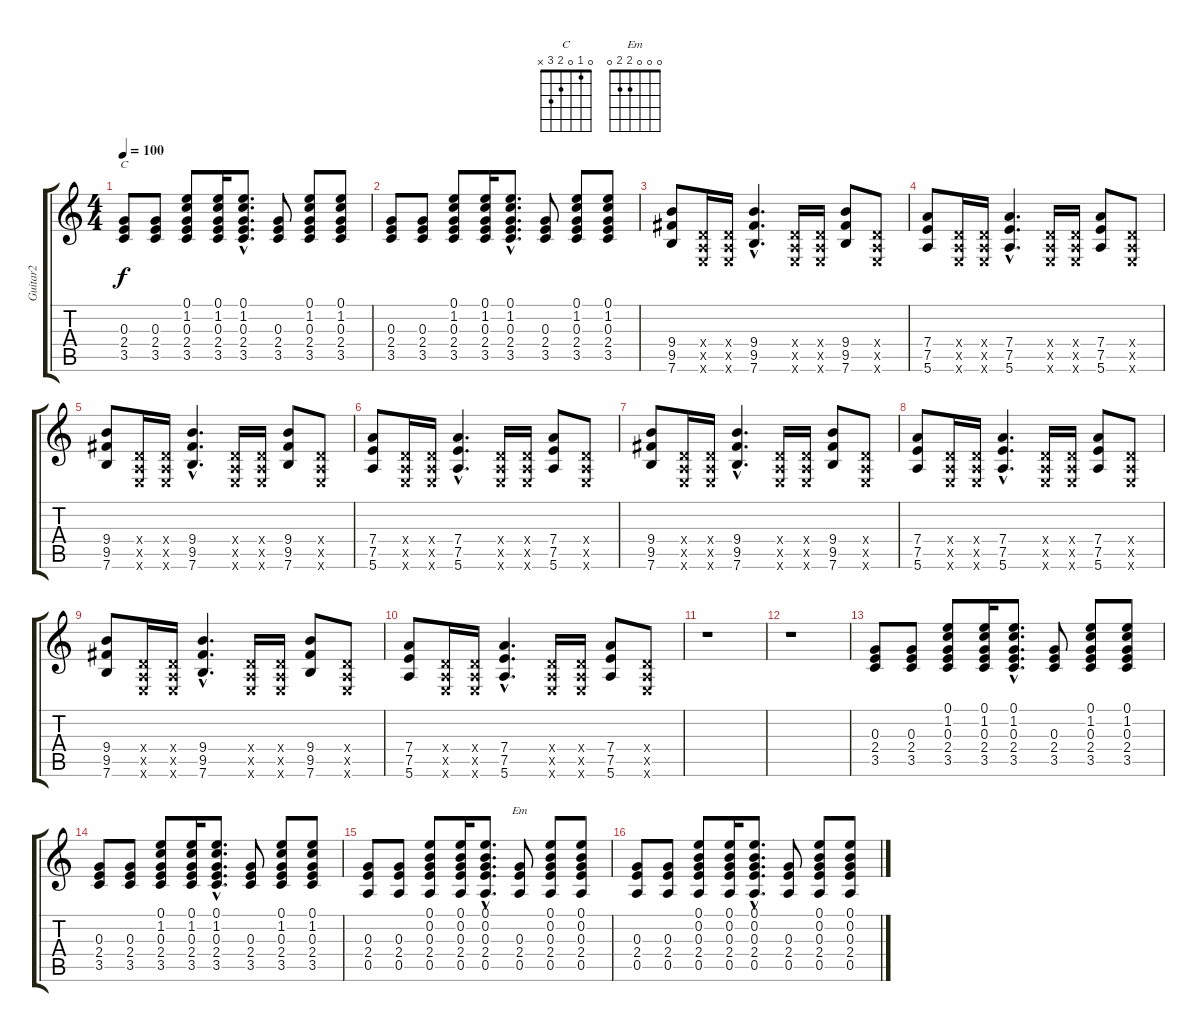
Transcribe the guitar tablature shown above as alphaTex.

\track ("Guitar2" "Guitar2") {instrument electricguitarclean}
\staff {score tabs}
\tuning (E4 B3 G3 D3 A2 E2) {hide}
\chord ("C" 0 1 0 2 3 x)
\chord ("Em" 0 0 0 2 2 0)
\ts (4 4)
\tempo 100
\clef g2
\ks c
(0.3 2.4 3.5).8{ch "C" dy f} (0.3 2.4 3.5).8 (0.1 1.2 0.3 2.4 3.5).8 (0.1 1.2 0.3 2.4 3.5).16 (0.1{hac} 1.2{hac} 0.3{hac} 2.4{hac} 3.5{hac}).8{d} (0.3 2.4 3.5).8 (0.1 1.2 0.3 2.4 3.5).8 (0.1 1.2 0.3 2.4 3.5).8 |
(0.3 2.4 3.5).8 (0.3 2.4 3.5).8 (0.1 1.2 0.3 2.4 3.5).8 (0.1 1.2 0.3 2.4 3.5).16 (0.1{hac} 1.2{hac} 0.3{hac} 2.4{hac} 3.5{hac}).8{d} (0.3 2.4 3.5).8 (0.1 1.2 0.3 2.4 3.5).8 (0.1 1.2 0.3 2.4 3.5).8 |
(9.4 9.5 7.6).8{volume 13 instrument distortionguitar} (0.4{x} 0.5{x} 0.6{x}).16 (0.4{x} 0.5{x} 0.6{x}).16 (9.4{hac} 9.5{hac} 7.6{hac}).4{d} (0.4{x} 0.5{x} 0.6{x}).16 (0.4{x} 0.5{x} 0.6{x}).16 (9.4 9.5 7.6).8 (0.4{x} 0.5{x} 0.6{x}).8 |
(7.4 7.5 5.6).8 (0.4{x} 0.5{x} 0.6{x}).16 (0.4{x} 0.5{x} 0.6{x}).16 (7.4{hac} 7.5{hac} 5.6{hac}).4{d} (0.4{x} 0.5{x} 0.6{x}).16 (0.4{x} 0.5{x} 0.6{x}).16 (7.4 7.5 5.6).8 (0.4{x} 0.5{x} 0.6{x}).8 |
(9.4 9.5 7.6).8 (0.4{x} 0.5{x} 0.6{x}).16 (0.4{x} 0.5{x} 0.6{x}).16 (9.4{hac} 9.5{hac} 7.6{hac}).4{d} (0.4{x} 0.5{x} 0.6{x}).16 (0.4{x} 0.5{x} 0.6{x}).16 (9.4 9.5 7.6).8 (0.4{x} 0.5{x} 0.6{x}).8 |
(7.4 7.5 5.6).8 (0.4{x} 0.5{x} 0.6{x}).16 (0.4{x} 0.5{x} 0.6{x}).16 (7.4{hac} 7.5{hac} 5.6{hac}).4{d} (0.4{x} 0.5{x} 0.6{x}).16 (0.4{x} 0.5{x} 0.6{x}).16 (7.4 7.5 5.6).8 (0.4{x} 0.5{x} 0.6{x}).8 |
(9.4 9.5 7.6).8 (0.4{x} 0.5{x} 0.6{x}).16 (0.4{x} 0.5{x} 0.6{x}).16 (9.4{hac} 9.5{hac} 7.6{hac}).4{d} (0.4{x} 0.5{x} 0.6{x}).16 (0.4{x} 0.5{x} 0.6{x}).16 (9.4 9.5 7.6).8 (0.4{x} 0.5{x} 0.6{x}).8 |
(7.4 7.5 5.6).8 (0.4{x} 0.5{x} 0.6{x}).16 (0.4{x} 0.5{x} 0.6{x}).16 (7.4{hac} 7.5{hac} 5.6{hac}).4{d} (0.4{x} 0.5{x} 0.6{x}).16 (0.4{x} 0.5{x} 0.6{x}).16 (7.4 7.5 5.6).8 (0.4{x} 0.5{x} 0.6{x}).8 |
(9.4 9.5 7.6).8 (0.4{x} 0.5{x} 0.6{x}).16 (0.4{x} 0.5{x} 0.6{x}).16 (9.4{hac} 9.5{hac} 7.6{hac}).4{d} (0.4{x} 0.5{x} 0.6{x}).16 (0.4{x} 0.5{x} 0.6{x}).16 (9.4 9.5 7.6).8 (0.4{x} 0.5{x} 0.6{x}).8 |
(7.4 7.5 5.6).8 (0.4{x} 0.5{x} 0.6{x}).16 (0.4{x} 0.5{x} 0.6{x}).16 (7.4{hac} 7.5{hac} 5.6{hac}).4{d} (0.4{x} 0.5{x} 0.6{x}).16 (0.4{x} 0.5{x} 0.6{x}).16 (7.4 7.5 5.6).8 (0.4{x} 0.5{x} 0.6{x}).8 |
r.1{volume 8 instrument electricguitarclean} |
r.1 |
(0.3 2.4 3.5).8 (0.3 2.4 3.5).8 (0.1 1.2 0.3 2.4 3.5).8 (0.1 1.2 0.3 2.4 3.5).16 (0.1{hac} 1.2{hac} 0.3{hac} 2.4{hac} 3.5{hac}).8{d} (0.3 2.4 3.5).8 (0.1 1.2 0.3 2.4 3.5).8 (0.1 1.2 0.3 2.4 3.5).8 |
(0.3 2.4 3.5).8 (0.3 2.4 3.5).8 (0.1 1.2 0.3 2.4 3.5).8 (0.1 1.2 0.3 2.4 3.5).16 (0.1{hac} 1.2{hac} 0.3{hac} 2.4{hac} 3.5{hac}).8{d} (0.3 2.4 3.5).8 (0.1 1.2 0.3 2.4 3.5).8 (0.1 1.2 0.3 2.4 3.5).8 |
(0.3 2.4 0.5).8 (0.3 2.4 0.5).8 (0.1 0.2 0.3 2.4 0.5).8 (0.1 0.2 0.3 2.4 0.5).16 (0.1{hac} 0.2{hac} 0.3{hac} 2.4{hac} 0.5{hac}).8{d} (0.3 2.4 0.5).8{ch "Em"} (0.1 0.2 0.3 2.4 0.5).8 (0.1 0.2 0.3 2.4 0.5).8 |
(0.3 2.4 0.5).8 (0.3 2.4 0.5).8 (0.1 0.2 0.3 2.4 0.5).8 (0.1 0.2 0.3 2.4 0.5).16 (0.1{hac} 0.2{hac} 0.3{hac} 2.4{hac} 0.5{hac}).8{d} (0.3 2.4 0.5).8 (0.1 0.2 0.3 2.4 0.5).8 (0.1 0.2 0.3 2.4 0.5).8
